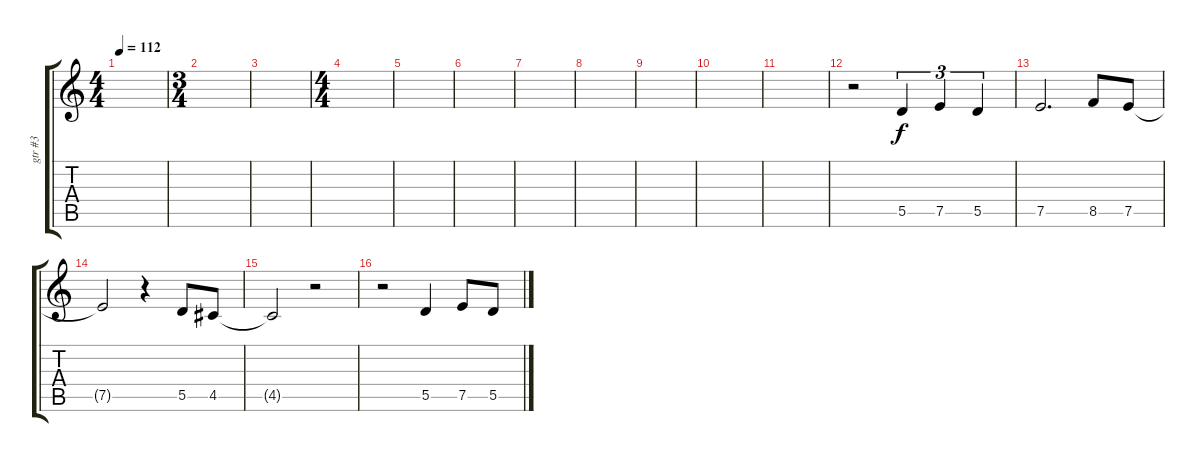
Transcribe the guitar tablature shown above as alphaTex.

\track ("gtr #3" "gtr #3") {instrument electricguitarclean}
\staff {score tabs}
\tuning (E4 B3 G3 D3 A2 E2) {hide}
\ts (4 4)
\tempo 112
\clef g2
\ks c
|
\ts (3 4)
|
|
\ts (4 4)
|
|
|
|
|
|
|
|
r.2 5.5.4{tu (3 2)} 7.5.4{tu (3 2)} 5.5.4{tu (3 2)} |
7.5.2{d} 8.5.8 7.5.8 |
7.5{t}.2 r.4 5.5.8 4.5.8 |
4.5{t}.2 r.2 |
r.2 5.5.4 7.5.8 5.5.8
